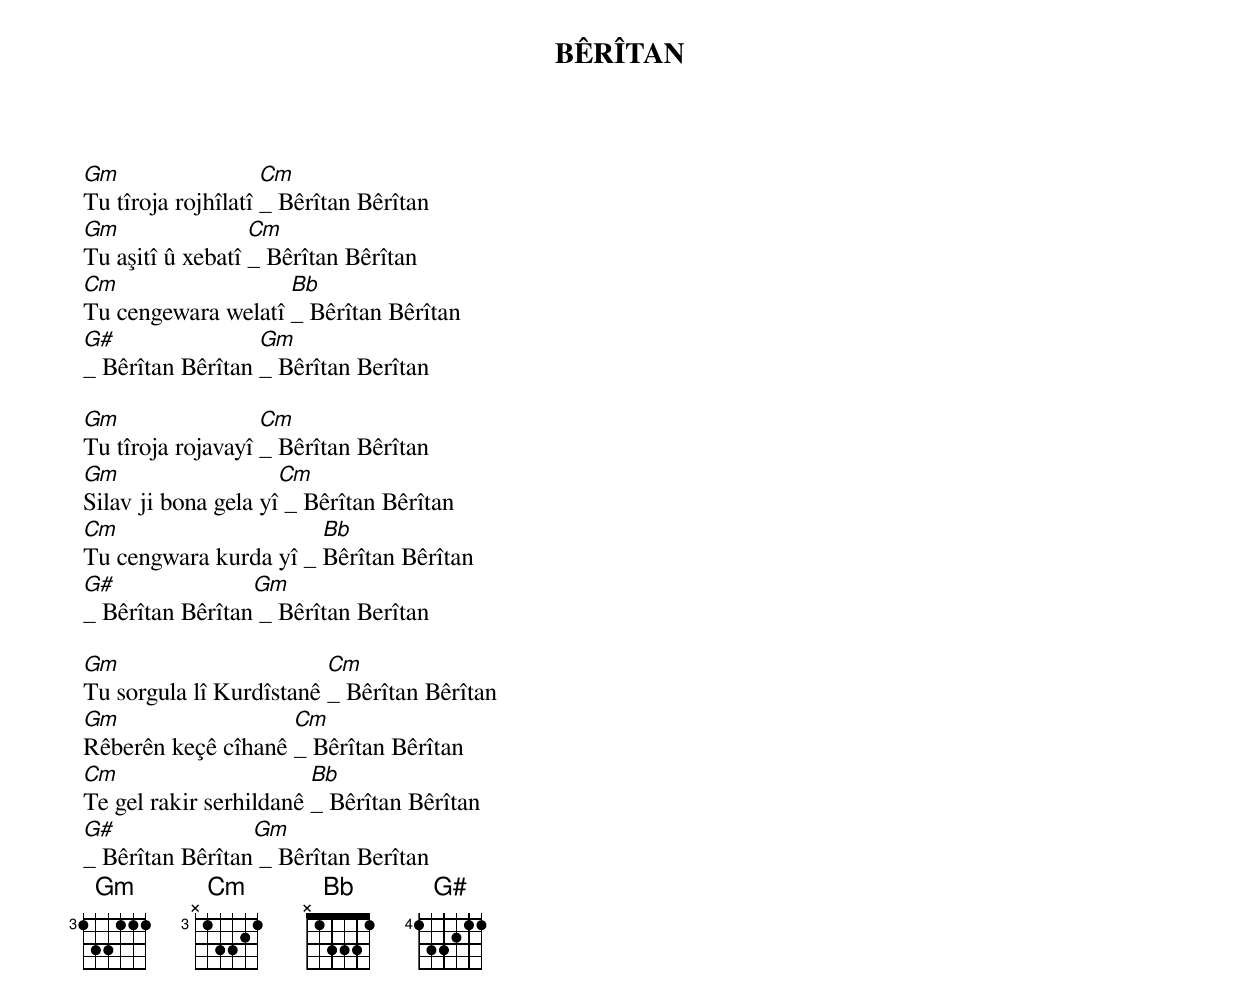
BÊRÎTAN
Gm                  Cm
Tu tîroja rojhîlatî _ Bêrîtan Bêrîtan
Gm                Cm
Tu aşitî û xebatî _ Bêrîtan Bêrîtan
Cm                  Bb
Tu cengewara welatî _ Bêrîtan Bêrîtan
G#                Gm
_ Bêrîtan Bêrîtan _ Bêrîtan Berîtan

Gm                 Cm
Tu tîroja rojavayî _ Bêrîtan Bêrîtan
Gm                   Cm
Silav ji bona gela yî _ Bêrîtan Bêrîtan
Cm                     Bb
Tu cengwara kurda yî _ Bêrîtan Bêrîtan
G#               Gm
_ Bêrîtan Bêrîtan _ Bêrîtan Berîtan

Gm                       Cm
Tu sorgula lî Kurdîstanê _ Bêrîtan Bêrîtan
Gm                  Cm
Rêberên keçê cîhanê _ Bêrîtan Bêrîtan
Cm                      Bb
Te gel rakir serhildanê _ Bêrîtan Bêrîtan
G#               Gm
_ Bêrîtan Bêrîtan _ Bêrîtan Berîtan
